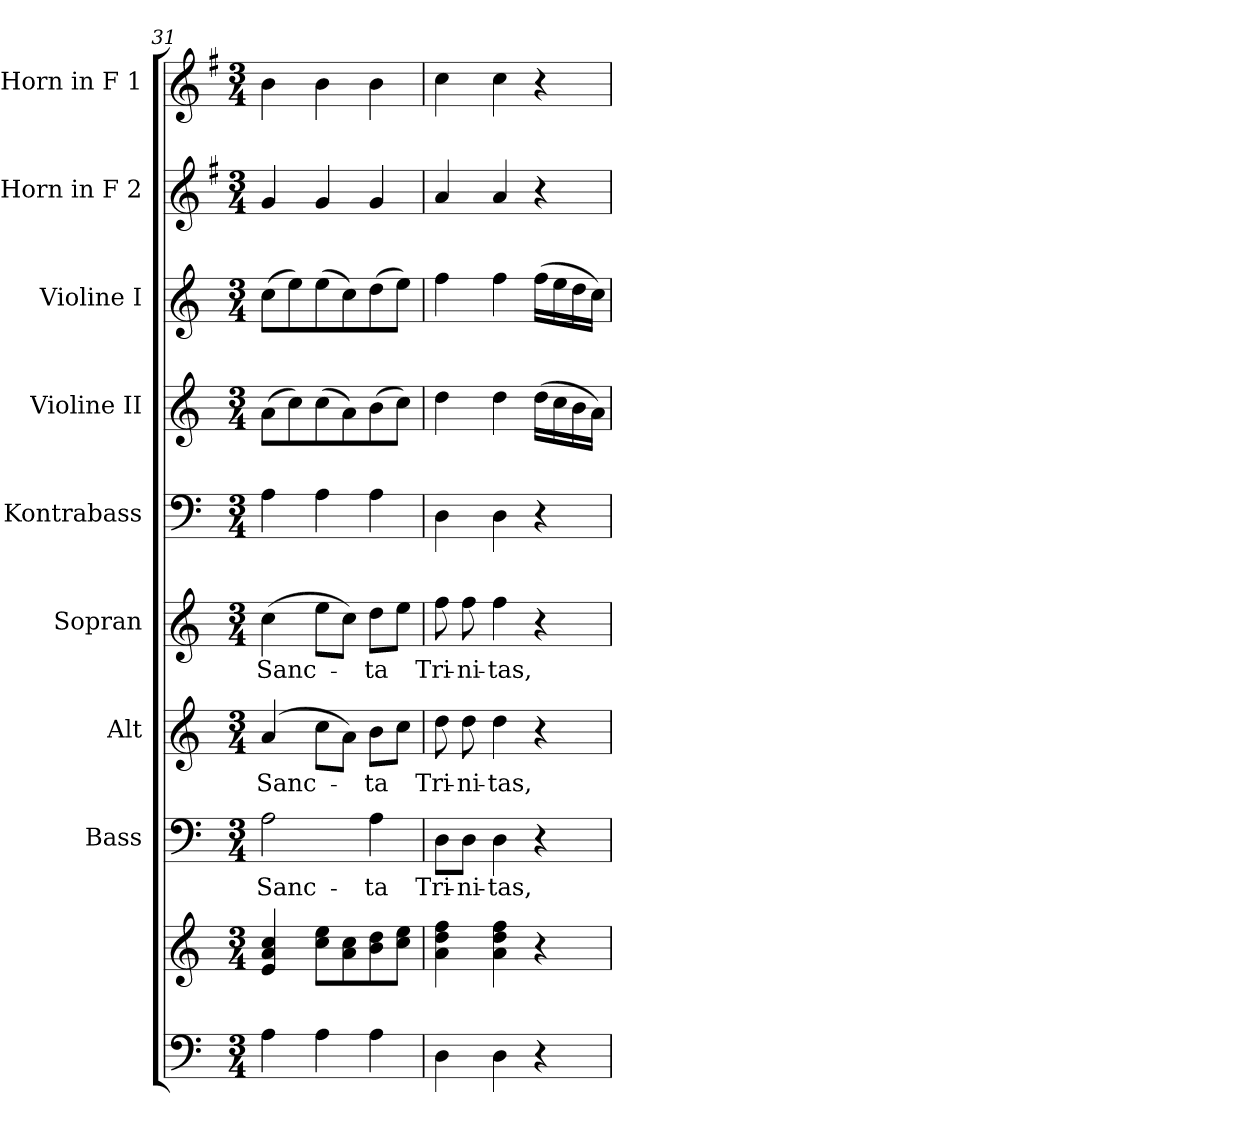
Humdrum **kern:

**kern	**kern	**kern	**text	**kern	**text	**kern	**text	**kern	**kern	**kern	**kern	**kern
*part9	*part9	*part8	*part8	*part7	*part7	*part6	*part6	*part5	*part4	*part3	*part2	*part1
*staff10	*staff9	*staff8	*staff8	*staff7	*staff7	*staff6	*staff6	*staff5	*staff4	*staff3	*staff2	*staff1
*	*	*I"Bass	*	*I"Alt	*	*I"Sopran	*	*I"Kontrabass	*I"Violine II	*I"Violine I	*I"Horn in F 2	*I"Horn in F 1
*	*	*I'B.	*	*I'A.	*	*I'S.	*	*I'Kb.	*I'Vl. II	*I'Vl. I	*I'Hrn. 2	*I'Hrn. 1
*clefF4	*clefG2	*clefF4	*	*clefG2	*	*clefG2	*	*clefF4	*clefG2	*clefG2	*clefG2	*clefG2
*	*	*	*	*	*	*	*	*ITrd7c12	*	*	*ITrd4c7	*ITrd4c7
*k[]	*k[]	*k[]	*	*k[]	*	*k[]	*	*k[]	*k[]	*k[]	*k[]	*k[]
*C:	*C:	*C:	*	*C:	*	*C:	*	*C:	*C:	*C:	*C:	*C:
*M3/4	*M3/4	*M3/4	*	*M3/4	*	*M3/4	*	*M3/4	*M3/4	*M3/4	*M3/4	*M3/4
=31	=31	=31	=31	=31	=31	=31	=31	=31	=31	=31	=31	=31
!	!	!	!LO:LY:b	!	!LO:LY:b	!	!LO:LY:b	!	!	!	!	!
4A\	4e/ 4a/ 4cc/	2A\	Sanc-	(4a/	Sanc-	(>4cc\	Sanc-	4AA\	(>8a\L	(>8cc\L	4c/	4e\
.	.	.	.	.	.	.	.	.	8cc\)	8ee\)	.	.
4A\	8cc\ 8ee\L	.	.	8cc\L	.	8ee\L	.	4AA\	(>8cc\	(>8ee\	4c/	4e\
.	8a\ 8cc\	.	.	8a\J)	.	8cc\J)	.	.	8a\)	8cc\)	.	.
!	!	!	!LO:LY:b	!	!LO:LY:b	!	!LO:LY:b	!	!	!	!	!
4A\	8b\ 8dd\	4A\	-ta	8b\L	-ta	8dd\L	-ta	4AA\	(>8b\	(>8dd\	4c/	4e\
.	8cc\ 8ee\J	.	.	8cc\J	.	8ee\J	.	.	8cc\J)	8ee\J)	.	.
=32	=32	=32	=32	=32	=32	=32	=32	=32	=32	=32	=32	=32
!	!	!	!LO:LY:b	!	!LO:LY:b	!	!LO:LY:b	!	!	!	!	!
4D\	4a\ 4dd\ 4ff\	8D\L	Tri-	8dd\	Tri-	8ff\	Tri-	4DD\	4dd\	4ff\	4d/	4f\
!	!	!	!LO:LY:b	!	!LO:LY:b	!	!LO:LY:b	!	!	!	!	!
.	.	8D\J	-ni-	8dd\	-ni-	8ff\	-ni-	.	.	.	.	.
!	!	!	!LO:LY:b	!	!LO:LY:b	!	!LO:LY:b	!	!	!	!	!
4D\	4a\ 4dd\ 4ff\	4D\	-tas,	4dd\	-tas,	4ff\	-tas,	4DD\	4dd\	4ff\	4d/	4f\
4r	4r	4r	.	4r	.	4r	.	4r	(>16dd\LL	(>16ff\LL	4r	4r
.	.	.	.	.	.	.	.	.	16cc\	16ee\	.	.
.	.	.	.	.	.	.	.	.	16b\	16dd\	.	.
.	.	.	.	.	.	.	.	.	16a\JJ)	16cc\JJ)	.	.
=	=	=	=	=	=	=	=	=	=	=	=	=
*-	*-	*-	*-	*-	*-	*-	*-	*-	*-	*-	*-	*-
